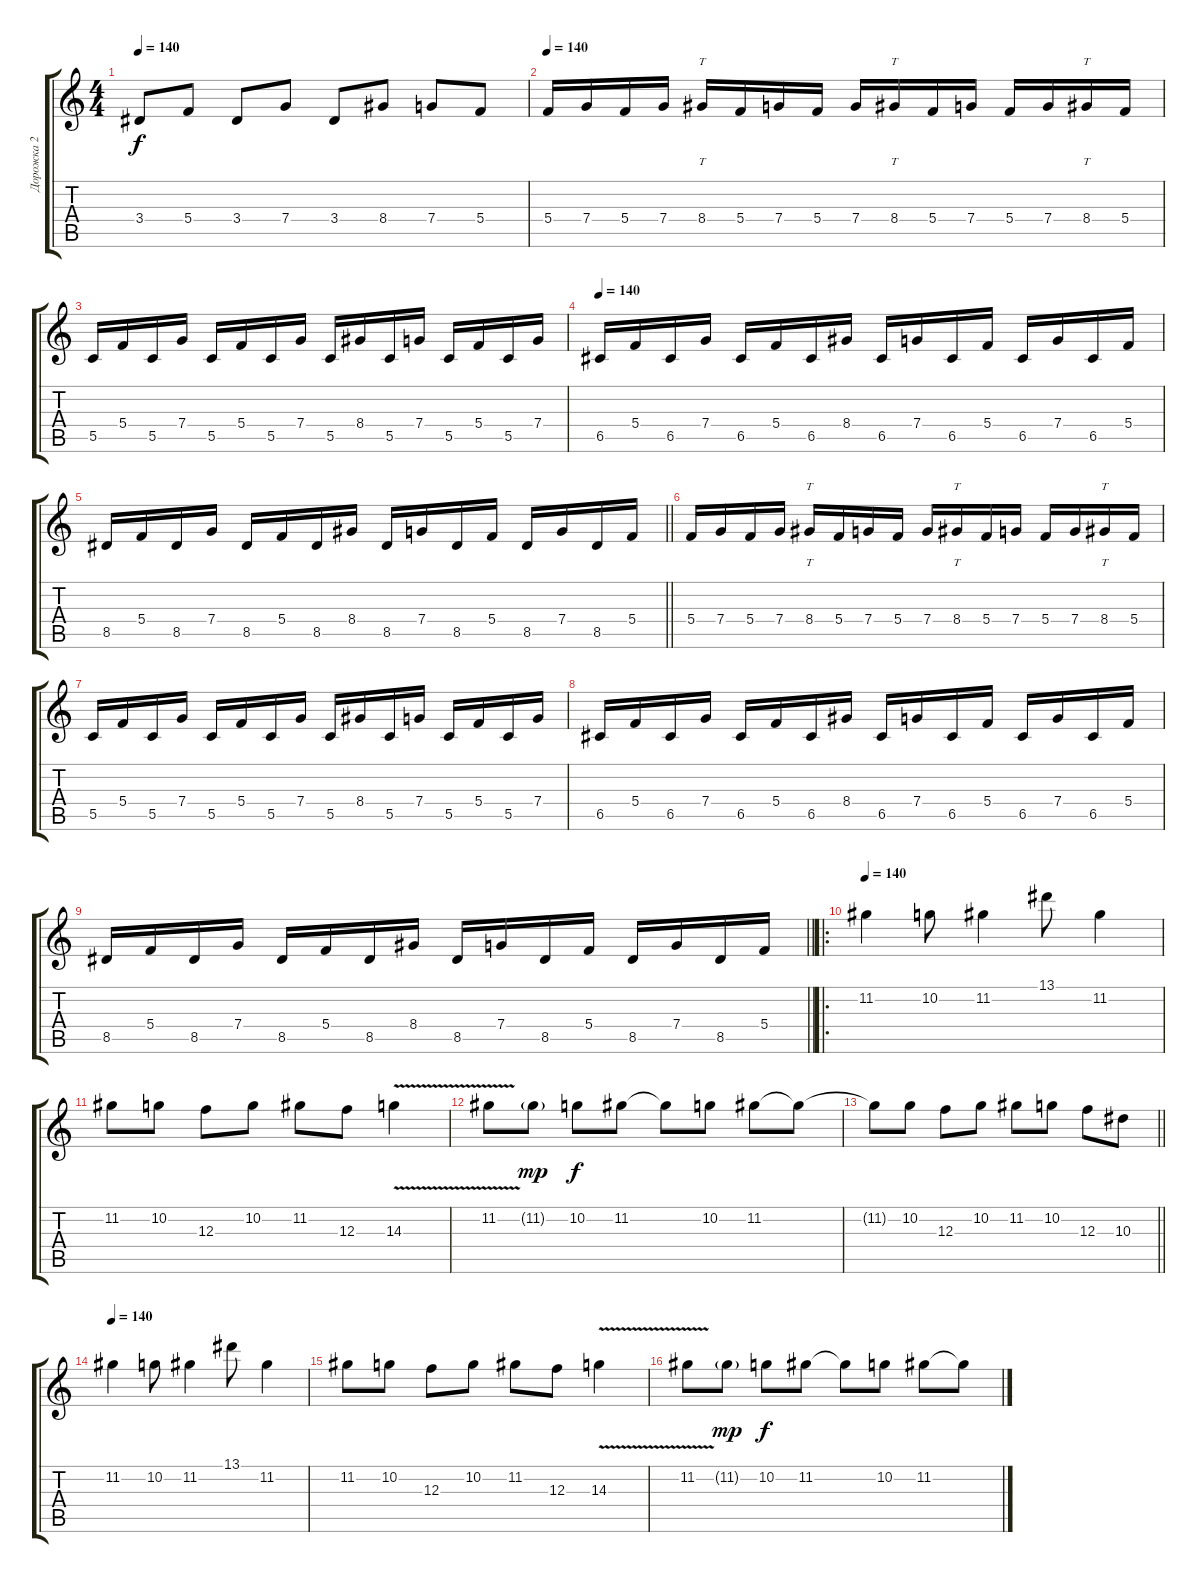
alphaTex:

\track ("Дорожка 2" "Дорожка 2") {instrument distortionguitar}
\staff {score tabs}
\tuning (D4 A3 F3 C3 G2 C2) {hide}
\ts (4 4)
\tempo 140
\clef g2
\ks c
3.4.8{dy f} 5.4.8 3.4.8 7.4.8 3.4.8 8.4.8 7.4.8 5.4.8 |
\tempo 140
5.4.16 7.4.16 5.4.16 7.4.16 8.4.16{tt} 5.4.16 7.4.16 5.4.16 7.4.16 8.4.16{tt} 5.4.16 7.4.16 5.4.16 7.4.16 8.4.16{tt} 5.4.16 |
5.5.16 5.4.16 5.5.16 7.4.16 5.5.16 5.4.16 5.5.16 7.4.16 5.5.16 8.4.16 5.5.16 7.4.16 5.5.16 5.4.16 5.5.16 7.4.16 |
\tempo 140
6.5.16 5.4.16 6.5.16 7.4.16 6.5.16 5.4.16 6.5.16 8.4.16 6.5.16 7.4.16 6.5.16 5.4.16 6.5.16 7.4.16 6.5.16 5.4.16 |
\barLineRight lightlight
8.5.16 5.4.16 8.5.16 7.4.16 8.5.16 5.4.16 8.5.16 8.4.16 8.5.16 7.4.16 8.5.16 5.4.16 8.5.16 7.4.16 8.5.16 5.4.16 |
5.4.16 7.4.16 5.4.16 7.4.16 8.4.16{tt} 5.4.16 7.4.16 5.4.16 7.4.16 8.4.16{tt} 5.4.16 7.4.16 5.4.16 7.4.16 8.4.16{tt} 5.4.16 |
5.5.16 5.4.16 5.5.16 7.4.16 5.5.16 5.4.16 5.5.16 7.4.16 5.5.16 8.4.16 5.5.16 7.4.16 5.5.16 5.4.16 5.5.16 7.4.16 |
6.5.16 5.4.16 6.5.16 7.4.16 6.5.16 5.4.16 6.5.16 8.4.16 6.5.16 7.4.16 6.5.16 5.4.16 6.5.16 7.4.16 6.5.16 5.4.16 |
\barLineRight lightlight
8.5.16 5.4.16 8.5.16 7.4.16 8.5.16 5.4.16 8.5.16 8.4.16 8.5.16 7.4.16 8.5.16 5.4.16 8.5.16 7.4.16 8.5.16 5.4.16 |
\ro
\tempo 140
11.2.4 10.2.8 11.2.4 13.1.8 11.2.4 |
11.2.8 10.2.8 12.3.8 10.2.8 11.2.8 12.3.8 14.3{v}.4 |
11.2{v}.8 11.2{g}.8{dy mp} 10.2.8{dy f} 11.2.8 11.2{t}.8 10.2.8 11.2.8 11.2{t}.8 |
\barLineRight lightlight
11.2{t}.8 10.2.8 12.3.8 10.2.8 11.2.8 10.2.8 12.3.8 10.3.8 |
\tempo 140
11.2.4 10.2.8 11.2.4 13.1.8 11.2.4 |
11.2.8 10.2.8 12.3.8 10.2.8 11.2.8 12.3.8 14.3{v}.4 |
11.2{v}.8 11.2{g}.8{dy mp} 10.2.8{dy f} 11.2.8 11.2{t}.8 10.2.8 11.2.8 11.2{t}.8
